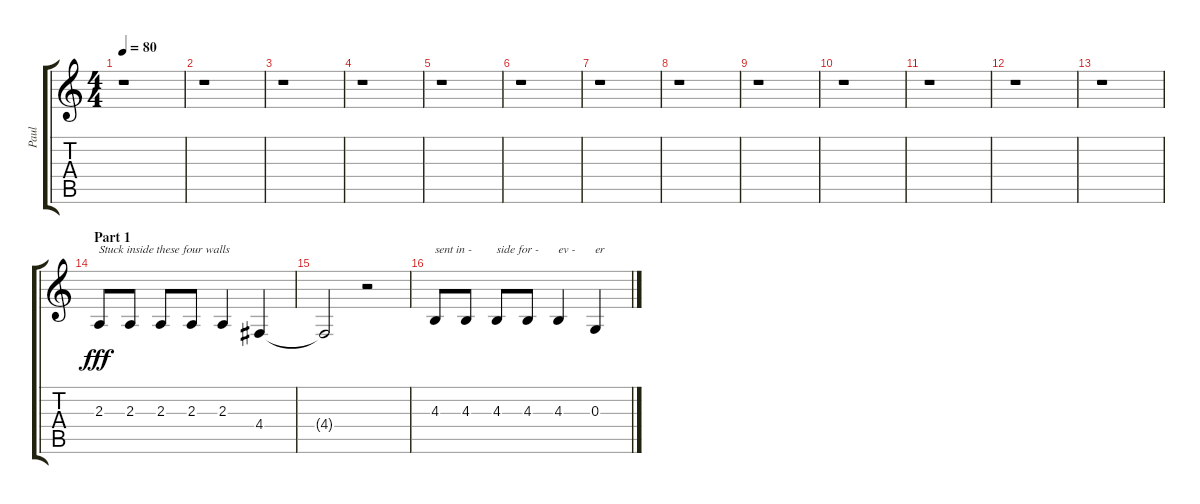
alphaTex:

\track ("Paul" "Paul") {instrument clarinet}
\staff {score tabs}
\tuning (E4 B3 G3 D3 A2 E2) {hide}
\ts (4 4)
\tempo 80
\clef g2
\ks c
r.1{dy fff instrument clarinet} |
r.1 |
r.1 |
r.1 |
r.1 |
r.1 |
r.1 |
r.1 |
r.1 |
r.1 |
r.1 |
r.1 |
r.1 |
\section ("" "Part 1")
2.3.8{txt "Stuck inside these four walls"} 2.3.8 2.3.8 2.3.8 2.3.4 4.4.4 |
4.4{t}.2 r.2 |
4.3.8{txt "sent in -"} 4.3.8 4.3.8{txt "side for -"} 4.3.8 4.3.4{txt "ev -"} 0.3.4{txt "er"}
